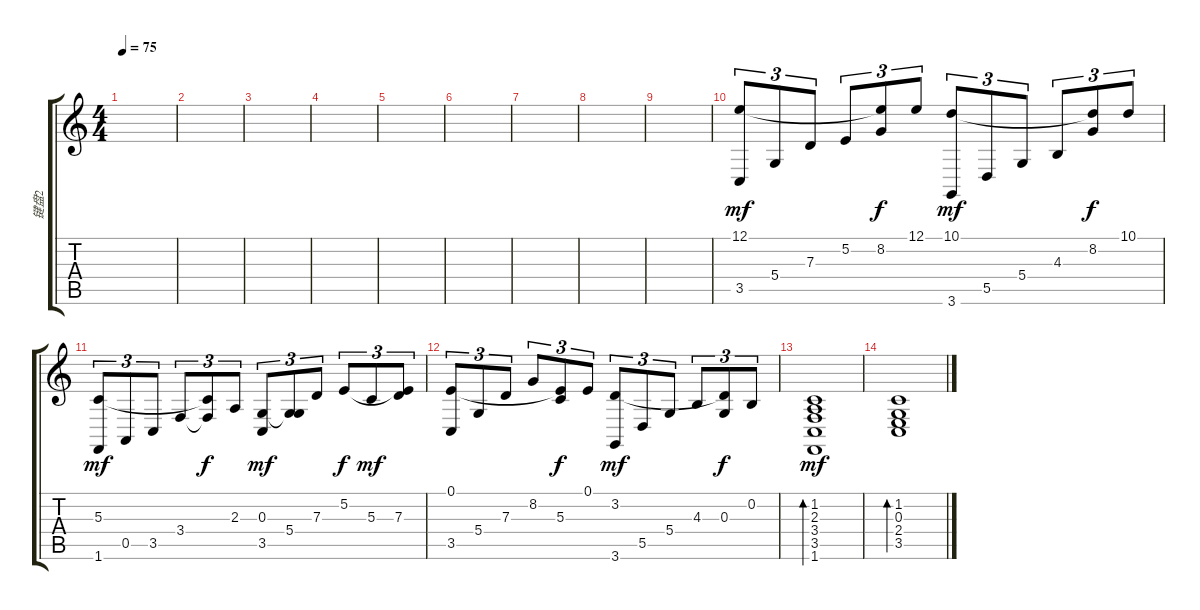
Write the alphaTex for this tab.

\track ("键盘2" "键盘2") {instrument electricpiano2}
\staff {score tabs}
\tuning (E4 B3 G3 D3 A2 E2) {hide}
\ts (4 4)
\tempo 75
\clef g2
\ks c
|
|
|
|
|
|
|
|
|
(12.1 3.5).8{tu (3 2) dy mf} 5.4.8{tu (3 2)} 7.3.8{tu (3 2)} 5.2.8{tu (3 2)} (12.1{t} 8.2).8{tu (3 2) dy f} 12.1.8{tu (3 2)} (10.1 3.6).8{tu (3 2) dy mf} 5.5.8{tu (3 2)} 5.4.8{tu (3 2)} 4.3.8{tu (3 2)} (10.1{t} 8.2).8{tu (3 2) dy f} 10.1.8{tu (3 2)} |
(5.3 1.6).8{tu (3 2) dy mf} 0.5.8{tu (3 2)} 3.5.8{tu (3 2)} 3.4.8{tu (3 2)} (5.3{t} 3.4{t}).8{tu (3 2) dy f} 2.3.8{tu (3 2)} (0.3 3.5).8{tu (3 2) dy mf} (0.3{t} 5.4).8{tu (3 2)} 7.3.8{tu (3 2)} 5.2.8{tu (3 2) dy f} 5.3.8{tu (3 2) dy mf} (5.2{t} 7.3).8{tu (3 2)} |
(0.1 3.5).8{tu (3 2)} 5.4.8{tu (3 2)} 7.3.8{tu (3 2)} 8.2.8{tu (3 2)} (0.1{t} 5.3).8{tu (3 2) dy f} 0.1.8{tu (3 2)} (3.2 3.6).8{tu (3 2) dy mf} 5.5.8{tu (3 2)} 5.4.8{tu (3 2)} 4.3.8{tu (3 2)} (3.2{t} 0.3).8{tu (3 2) dy f} 0.2.8{tu (3 2)} |
(1.2 2.3 3.4 3.5 1.6).1{bd 480 dy mf} |
(1.2 0.3 2.4 3.5).1{bd 480}
